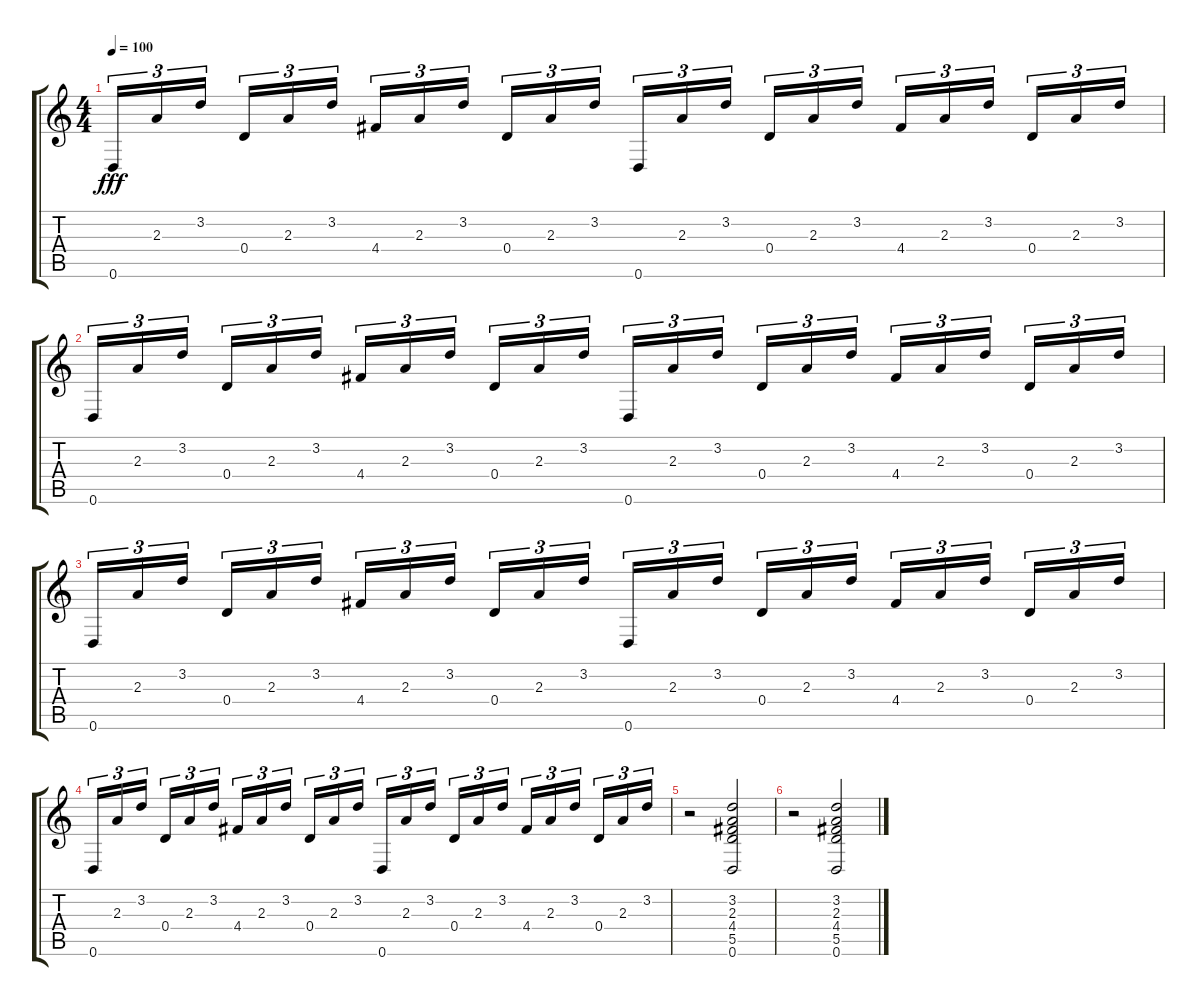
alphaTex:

\track "" {instrument acousticguitarnylon}
\staff {score tabs}
\tuning (E4 B3 G3 D3 A2 D2) {hide}
\ts (4 4)
\tempo 100
\clef g2
\ks c
0.6.16{tu (3 2) dy fff} 2.3.16{tu (3 2)} 3.2.16{tu (3 2)} 0.4.16{tu (3 2)} 2.3.16{tu (3 2)} 3.2.16{tu (3 2)} 4.4.16{tu (3 2)} 2.3.16{tu (3 2)} 3.2.16{tu (3 2)} 0.4.16{tu (3 2)} 2.3.16{tu (3 2)} 3.2.16{tu (3 2)} 0.6.16{tu (3 2)} 2.3.16{tu (3 2)} 3.2.16{tu (3 2)} 0.4.16{tu (3 2)} 2.3.16{tu (3 2)} 3.2.16{tu (3 2)} 4.4.16{tu (3 2)} 2.3.16{tu (3 2)} 3.2.16{tu (3 2)} 0.4.16{tu (3 2)} 2.3.16{tu (3 2)} 3.2.16{tu (3 2)} |
0.6.16{tu (3 2)} 2.3.16{tu (3 2)} 3.2.16{tu (3 2)} 0.4.16{tu (3 2)} 2.3.16{tu (3 2)} 3.2.16{tu (3 2)} 4.4.16{tu (3 2)} 2.3.16{tu (3 2)} 3.2.16{tu (3 2)} 0.4.16{tu (3 2)} 2.3.16{tu (3 2)} 3.2.16{tu (3 2)} 0.6.16{tu (3 2)} 2.3.16{tu (3 2)} 3.2.16{tu (3 2)} 0.4.16{tu (3 2)} 2.3.16{tu (3 2)} 3.2.16{tu (3 2)} 4.4.16{tu (3 2)} 2.3.16{tu (3 2)} 3.2.16{tu (3 2)} 0.4.16{tu (3 2)} 2.3.16{tu (3 2)} 3.2.16{tu (3 2)} |
0.6.16{tu (3 2)} 2.3.16{tu (3 2)} 3.2.16{tu (3 2)} 0.4.16{tu (3 2)} 2.3.16{tu (3 2)} 3.2.16{tu (3 2)} 4.4.16{tu (3 2)} 2.3.16{tu (3 2)} 3.2.16{tu (3 2)} 0.4.16{tu (3 2)} 2.3.16{tu (3 2)} 3.2.16{tu (3 2)} 0.6.16{tu (3 2)} 2.3.16{tu (3 2)} 3.2.16{tu (3 2)} 0.4.16{tu (3 2)} 2.3.16{tu (3 2)} 3.2.16{tu (3 2)} 4.4.16{tu (3 2)} 2.3.16{tu (3 2)} 3.2.16{tu (3 2)} 0.4.16{tu (3 2)} 2.3.16{tu (3 2)} 3.2.16{tu (3 2)} |
0.6.16{tu (3 2)} 2.3.16{tu (3 2)} 3.2.16{tu (3 2)} 0.4.16{tu (3 2)} 2.3.16{tu (3 2)} 3.2.16{tu (3 2)} 4.4.16{tu (3 2)} 2.3.16{tu (3 2)} 3.2.16{tu (3 2)} 0.4.16{tu (3 2)} 2.3.16{tu (3 2)} 3.2.16{tu (3 2)} 0.6.16{tu (3 2)} 2.3.16{tu (3 2)} 3.2.16{tu (3 2)} 0.4.16{tu (3 2)} 2.3.16{tu (3 2)} 3.2.16{tu (3 2)} 4.4.16{tu (3 2)} 2.3.16{tu (3 2)} 3.2.16{tu (3 2)} 0.4.16{tu (3 2)} 2.3.16{tu (3 2)} 3.2.16{tu (3 2)} |
r.2 (3.2 2.3 4.4 5.5 0.6).2 |
r.2 (3.2 2.3 4.4 5.5 0.6).2
